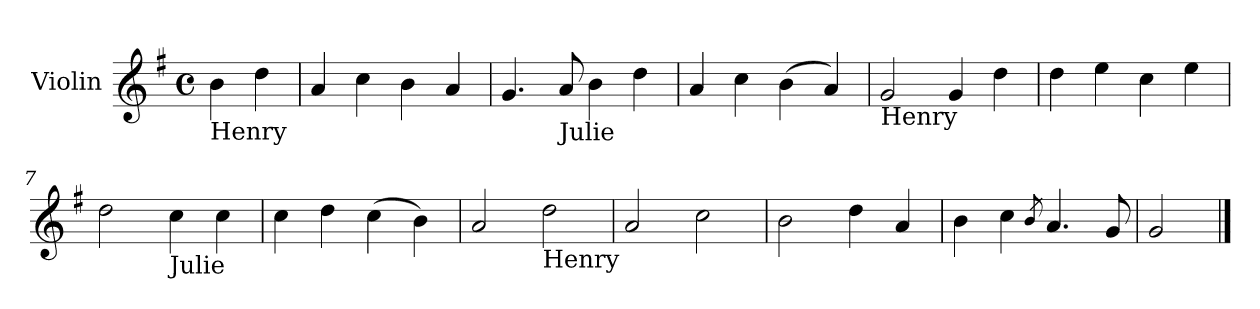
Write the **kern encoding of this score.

**kern
*part1
*staff1
*I"Violin
*I'Vln.
*clefG2
*k[f#]
*M4/4
*met(c)
=1
!LO:TX:b:t=Henry
4b\
4dd\
=2
4a/
4cc\
4b\
4a/
=3
4.g/
!LO:TX:b:t=Julie
8a/
4b\
4dd\
=4
4a/
4cc\
(>4b\
4a/)
=5
!LO:TX:b:t=Henry
2g/
4g/
4dd\
=6
4dd\
4ee\
4cc\
4ee\
=7
2dd\
!LO:TX:b:t=Julie
4cc\
4cc\
!!LO:LB:g=z
=8
4cc\
4dd\
(>4cc\
4b\)
=9
2a/
!LO:TX:b:t=Henry
2dd\
=10
2a/
2cc\
=11
2b\
4dd\
4a/
=12
4b\
4cc\
8qb/
4.a/
8g/
=13
2g/
==
*-
